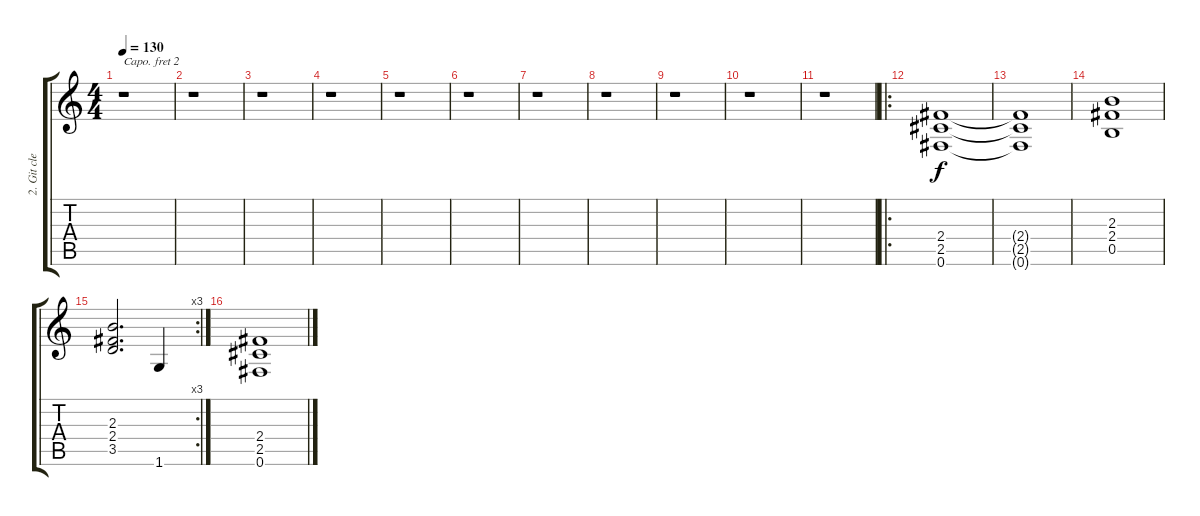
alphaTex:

\track ("2. Git clean" "2. Git cle") {instrument acousticguitarnylon}
\staff {score tabs}
\capo 2
\tuning (E4 B3 G3 D3 A2 E2) {hide}
\ts (4 4)
\tempo 130
\clef g2
\ks c
r.1{dy f} |
r.1 |
r.1 |
r.1 |
r.1 |
r.1 |
r.1 |
r.1 |
r.1 |
r.1 |
r.1 |
\ro
(2.4 2.5 0.6).1 |
(2.4{t} 2.5{t} 0.6{t}).1 |
(2.3 2.4 0.5).1 |
\rc 3
(2.3 2.4 3.5).2{d} 1.6.4 |
(2.4 2.5 0.6).1
